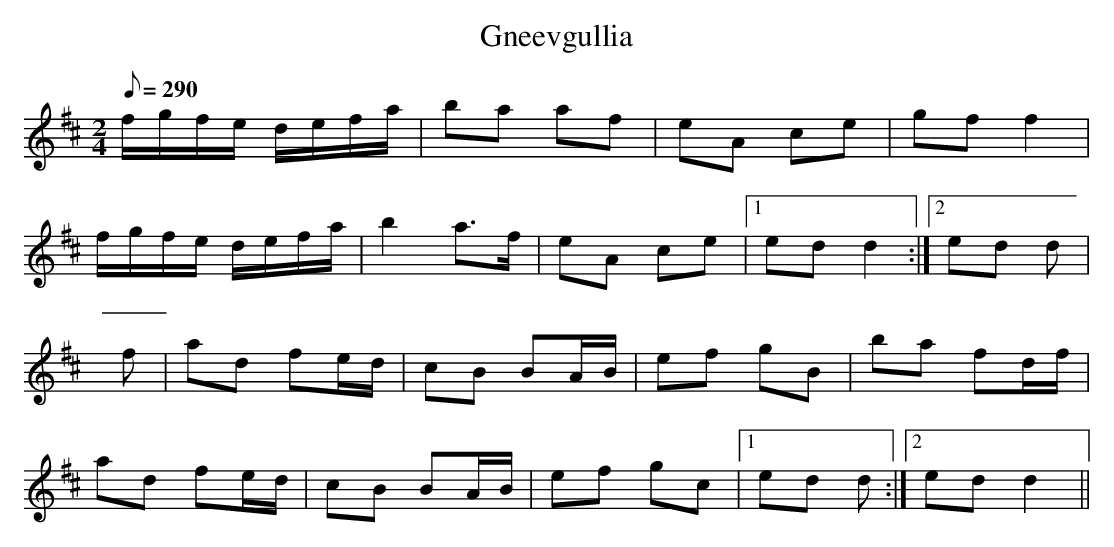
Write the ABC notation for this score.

X:1
T: Gneevgullia
L: 1/8
M: 2/4
Q: 290
K: D
f/g/f/e/ d/e/f/a/|ba af|eA ce|gf f2|
f/g/f/e/ d/e/f/a/|b2 a>f|eA ce|1 ed d2 :|2\
ed d|
f|ad fe/d/|cB BA/B/|ef gB|ba fd/f/|
ad fe/d/|cB BA/B/|ef gc|1 ed d :|2 ed d2 ||
